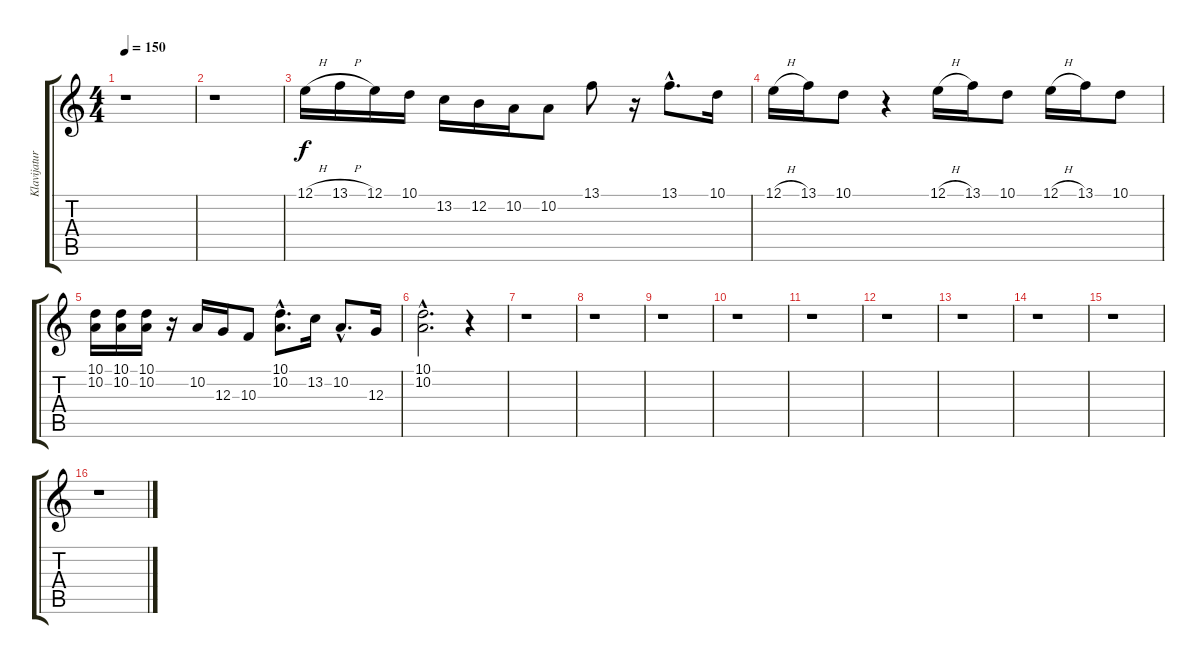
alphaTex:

\track ("Klavijatura (solo)" "Klavijatur") {instrument churchorgan}
\staff {score tabs}
\tuning (E4 B3 G3 D3 A2 E2) {hide}
\ts (4 4)
\tempo 150
\clef g2
\ks c
r.1{dy f} |
r.1 |
12.1{h}.16 13.1{h}.16 12.1.16 10.1.16 13.2.16 12.2.16 10.2.16 10.2.8 13.1.8 r.16 13.1{hac}.8{d} 10.1.16 |
12.1{h}.16 13.1.16 10.1.8 r.4 12.1{h}.16 13.1.16 10.1.8 12.1{h}.16 13.1.16 10.1.8 |
(10.1 10.2).16 (10.1 10.2).16 (10.1 10.2).16 r.16 10.2.16 12.3.16 10.3.8 (10.1{hac} 10.2{hac}).8{d} 13.2.16 10.2{hac}.8{d} 12.3.16 |
(10.1{hac} 10.2{hac}).2{d} r.4 |
r.1 |
r.1 |
r.1 |
r.1 |
r.1 |
r.1 |
r.1 |
r.1 |
r.1 |
r.1
